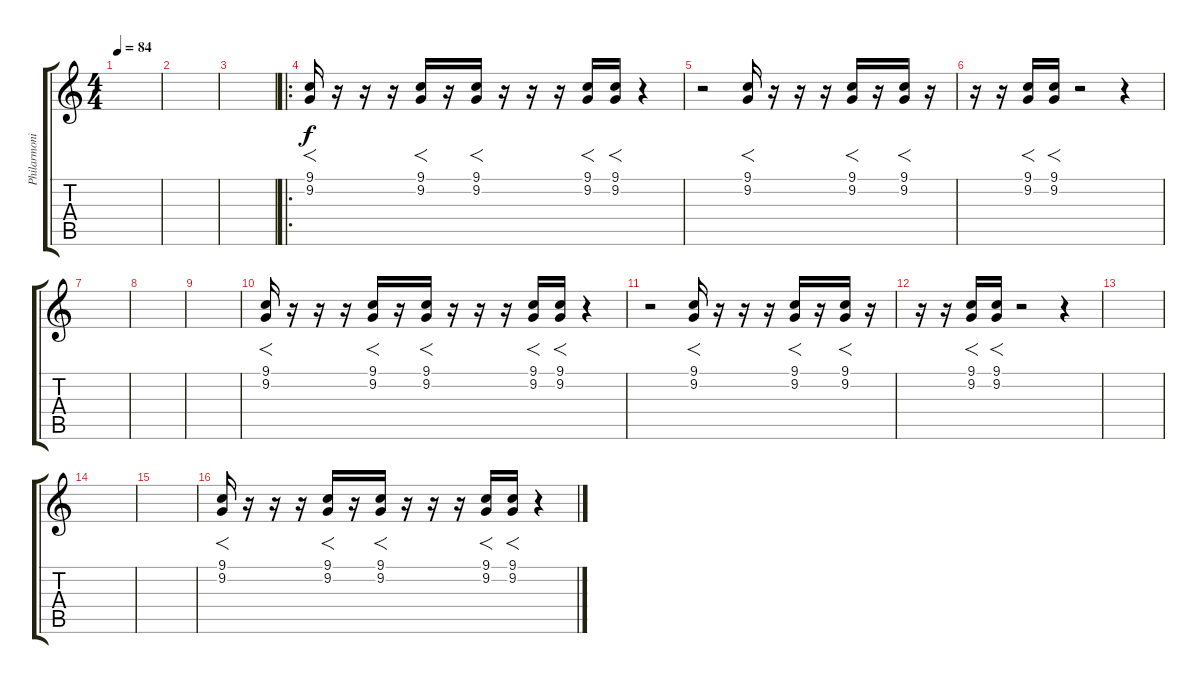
\track ("Philarmonic on Pilsener Urquell" "Philarmoni") {instrument stringensemble1}
\staff {score tabs}
\tuning (Eb4 Bb3 Gb3 Db3 Ab2 Eb2) {hide}
\ts (4 4)
\tempo 84
\clef g2
\ks c
|
|
|
\ro
(9.1 9.2).16{f} r.16 r.16 r.16 (9.1 9.2).16{f} r.16 (9.1 9.2).16{f} r.16 r.16 r.16 (9.1 9.2).16{f} (9.1 9.2).16{f} r.4 |
r.2 (9.1 9.2).16{f} r.16 r.16 r.16 (9.1 9.2).16{f} r.16 (9.1 9.2).16{f} r.16 |
r.16 r.16 (9.1 9.2).16{f} (9.1 9.2).16{f} r.2 r.4 |
|
|
|
(9.1 9.2).16{f} r.16 r.16 r.16 (9.1 9.2).16{f} r.16 (9.1 9.2).16{f} r.16 r.16 r.16 (9.1 9.2).16{f} (9.1 9.2).16{f} r.4 |
r.2 (9.1 9.2).16{f} r.16 r.16 r.16 (9.1 9.2).16{f} r.16 (9.1 9.2).16{f} r.16 |
r.16 r.16 (9.1 9.2).16{f} (9.1 9.2).16{f} r.2 r.4 |
|
|
|
(9.1 9.2).16{f} r.16 r.16 r.16 (9.1 9.2).16{f} r.16 (9.1 9.2).16{f} r.16 r.16 r.16 (9.1 9.2).16{f} (9.1 9.2).16{f} r.4
